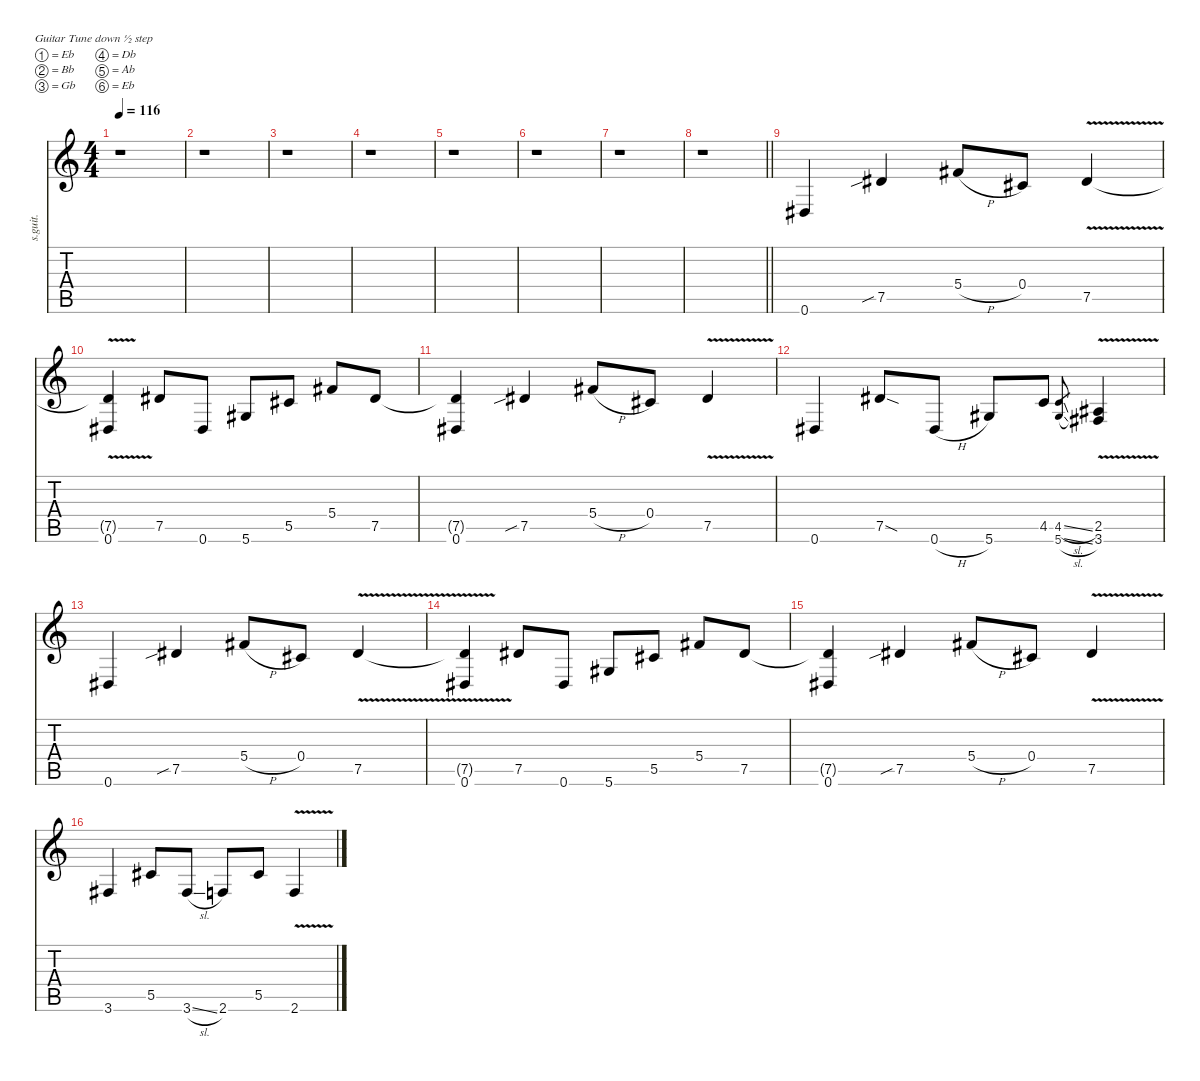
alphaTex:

\defaultSystemsLayout 4
\hideDynamics
\bracketExtendMode nobrackets
\otherSystemsTrackNameOrientation horizontal
\track ("Clean 1" "s.guit.") {mute instrument acousticguitarsteel}
\staff {score tabs}
\tuning (Eb4 Bb3 Gb3 Db3 Ab2 Eb2)
\ts (4 4)
\tempo 116
\clef g2
\ks c
r.1{dy f beam Down} |
r.1{beam Down} |
r.1{beam Down} |
r.1{beam Down} |
r.1{beam Down} |
r.1{beam Down} |
r.1{beam Down} |
\barLineRight lightlight
r.1{beam Down} |
0.6{acc #}.4{beam Up} 7.5{sib acc #}.4{beam Up} 5.4{h acc #}.8{beam Up} 0.4{acc #}.8{beam Up} 7.5{v acc #}.4{beam Up} |
(7.5{v t acc #} 0.6{acc #}).4{beam Up} 7.5{acc #}.8{beam Up} 0.6{acc #}.8{beam Up} 5.6{acc #}.8{beam Up} 5.5{acc #}.8{beam Up} 5.4{acc #}.8{beam Up} 7.5{acc #}.8{beam Up} |
(7.5{t acc #} 0.6{acc #}).4{beam Up} 7.5{sib acc #}.4{beam Up} 5.4{h acc #}.8{beam Up} 0.4{acc #}.8{beam Up} 7.5{v acc #}.4{beam Up} |
0.6{acc #}.4{beam Up} 7.5{sod acc #}.8{beam Up} 0.6{h acc #}.8{beam Up} 5.6{acc #}.8{beam Up} 4.5.8{beam Up} (4.5{sl} 5.6{sl acc #}).8{gr dy mf beam Up} (2.5{v acc #} 3.6{v acc #}).4{dy f beam Up} |
0.6{acc #}.4{beam Up} 7.5{sib acc #}.4{beam Up} 5.4{h acc #}.8{beam Up} 0.4{acc #}.8{beam Up} 7.5{v acc #}.4{beam Up} |
(7.5{v t acc #} 0.6{acc #}).4{beam Up} 7.5{acc #}.8{beam Up} 0.6{acc #}.8{beam Up} 5.6{acc #}.8{beam Up} 5.5{acc #}.8{beam Up} 5.4{acc #}.8{beam Up} 7.5{acc #}.8{beam Up} |
(7.5{t acc #} 0.6{acc #}).4{beam Up} 7.5{sib acc #}.4{beam Up} 5.4{h acc #}.8{beam Up} 0.4{acc #}.8{beam Up} 7.5{v acc #}.4{beam Up} |
3.6{acc #}.4{beam Up} 5.5{acc #}.8{beam Up} 3.6{sl acc #}.8{beam Up} 2.6.8{beam Up} 5.5{acc #}.8{beam Up} 2.6{v}.4{beam Up}
